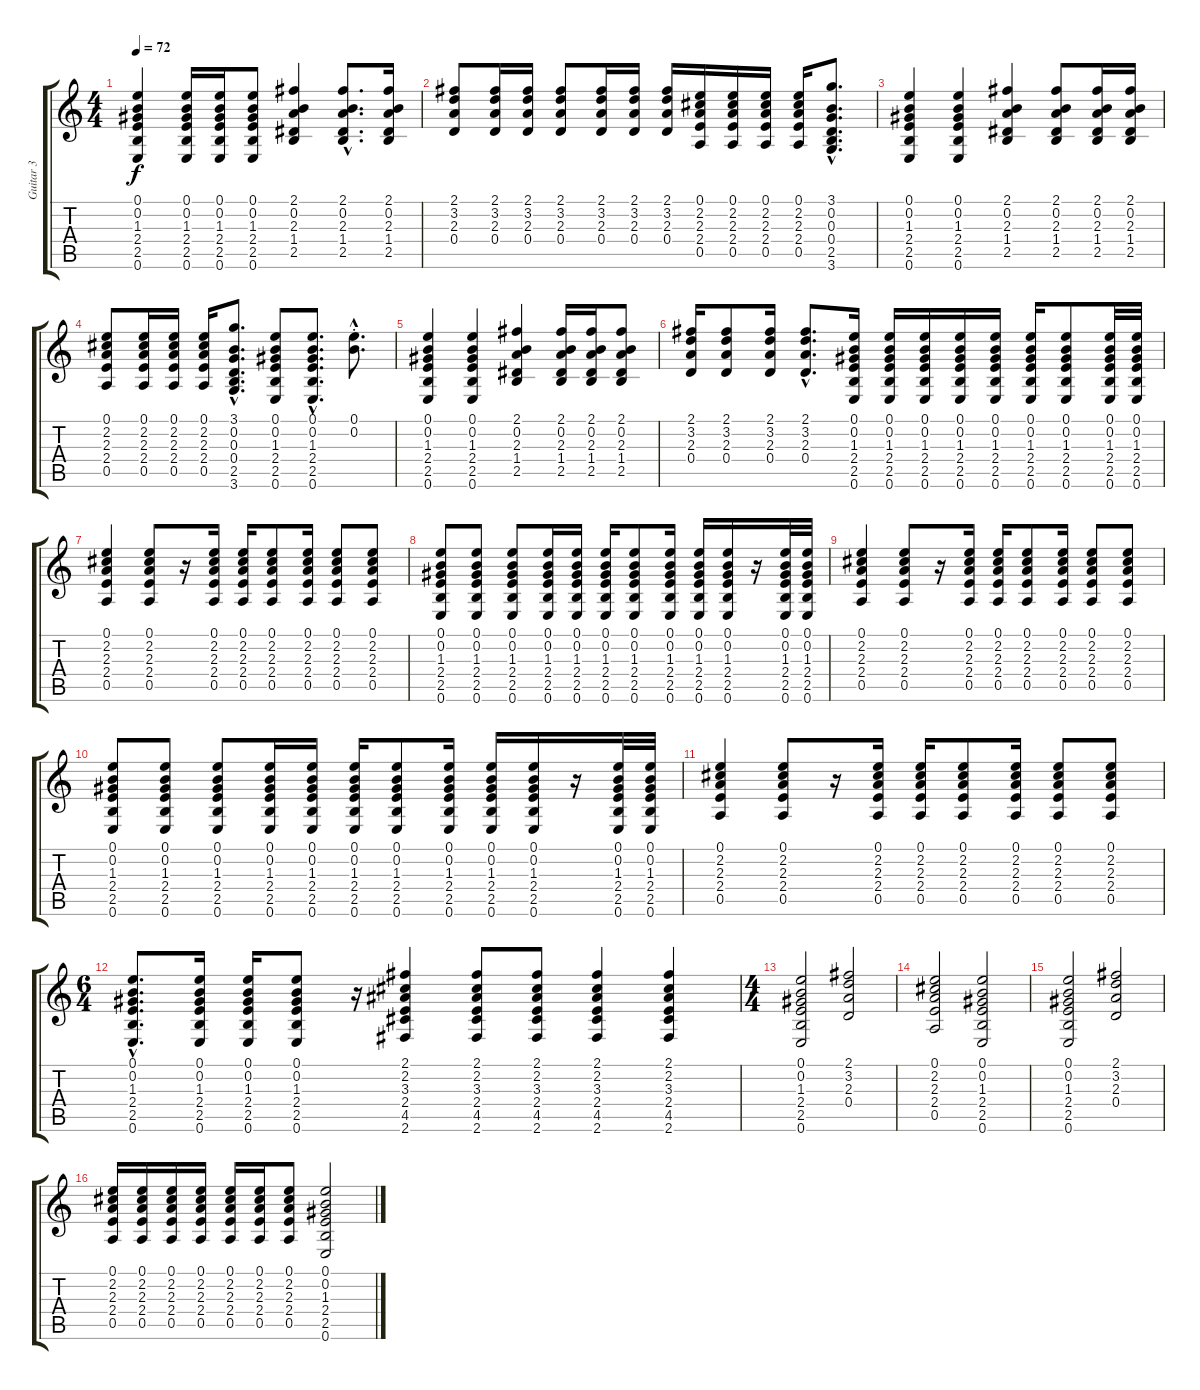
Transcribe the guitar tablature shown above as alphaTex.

\track ("Guitar 3" "Guitar 3") {instrument electricguitarclean}
\staff {score tabs}
\tuning (E4 B3 G3 D3 A2 E2) {hide}
\ts (4 4)
\tempo 72
\clef g2
\ks c
(0.1 0.2 1.3 2.4 2.5 0.6).4{dy f} (0.1 0.2 1.3 2.4 2.5 0.6).16 (0.1 0.2 1.3 2.4 2.5 0.6).16 (0.1 0.2 1.3 2.4 2.5 0.6).8 (2.1 0.2 2.3 1.4 2.5).4 (2.1{hac} 0.2{hac} 2.3{hac} 1.4{hac} 2.5{hac}).8{d} (2.1 0.2 2.3 1.4 2.5).16 |
(2.1 3.2 2.3 0.4).8 (2.1 3.2 2.3 0.4).16 (2.1 3.2 2.3 0.4).16 (2.1 3.2 2.3 0.4).8 (2.1 3.2 2.3 0.4).16 (2.1 3.2 2.3 0.4).16 (2.1 3.2 2.3 0.4).16 (0.1 2.2 2.3 2.4 0.5).16 (0.1 2.2 2.3 2.4 0.5).16 (0.1 2.2 2.3 2.4 0.5).16 (0.1 2.2 2.3 2.4 0.5).16 (3.1{hac} 0.2{hac} 0.3{hac} 0.4{hac} 2.5{hac} 3.6{hac}).8{d} |
(0.1 0.2 1.3 2.4 2.5 0.6).4 (0.1 0.2 1.3 2.4 2.5 0.6).4 (2.1 0.2 2.3 1.4 2.5).4 (2.1 0.2 2.3 1.4 2.5).8 (2.1 0.2 2.3 1.4 2.5).16 (2.1 0.2 2.3 1.4 2.5).16 |
(0.1 2.2 2.3 2.4 0.5).8 (0.1 2.2 2.3 2.4 0.5).16 (0.1 2.2 2.3 2.4 0.5).16 (0.1 2.2 2.3 2.4 0.5).16 (3.1{hac} 0.2{hac} 0.3{hac} 0.4{hac} 2.5{hac} 3.6{hac}).8{d} (0.1 0.2 1.3 2.4 2.5 0.6).8 (0.1{hac} 0.2{hac} 1.3{hac} 2.4{hac} 2.5{hac} 0.6{hac}).8{d} (0.1{hac st} 0.2{hac st}).8{d} |
(0.1 0.2 1.3 2.4 2.5 0.6).4 (0.1 0.2 1.3 2.4 2.5 0.6).4 (2.1 0.2 2.3 1.4 2.5).4 (2.1 0.2 2.3 1.4 2.5).16 (2.1 0.2 2.3 1.4 2.5).16 (2.1 0.2 2.3 1.4 2.5).8 |
(2.1 3.2 2.3 0.4).16 (2.1 3.2 2.3 0.4).8 (2.1 3.2 2.3 0.4).16 (2.1{hac} 3.2{hac} 2.3{hac} 0.4{hac}).8{d} (0.1 0.2 1.3 2.4 2.5 0.6).16 (0.1 0.2 1.3 2.4 2.5 0.6).16 (0.1 0.2 1.3 2.4 2.5 0.6).16 (0.1 0.2 1.3 2.4 2.5 0.6).16 (0.1 0.2 1.3 2.4 2.5 0.6).16 (0.1 0.2 1.3 2.4 2.5 0.6).16 (0.1 0.2 1.3 2.4 2.5 0.6).8 (0.1 0.2 1.3 2.4 2.5 0.6).32 (0.1 0.2 1.3 2.4 2.5 0.6).32 |
(0.1 2.2 2.3 2.4 0.5).4 (0.1 2.2 2.3 2.4 0.5).8 r.16 (0.1 2.2 2.3 2.4 0.5).16 (0.1 2.2 2.3 2.4 0.5).16 (0.1 2.2 2.3 2.4 0.5).8 (0.1 2.2 2.3 2.4 0.5).16 (0.1 2.2 2.3 2.4 0.5).8 (0.1 2.2 2.3 2.4 0.5).8 |
(0.1 0.2 1.3 2.4 2.5 0.6).8 (0.1 0.2 1.3 2.4 2.5 0.6).8 (0.1 0.2 1.3 2.4 2.5 0.6).8 (0.1 0.2 1.3 2.4 2.5 0.6).16 (0.1 0.2 1.3 2.4 2.5 0.6).16 (0.1 0.2 1.3 2.4 2.5 0.6).16 (0.1 0.2 1.3 2.4 2.5 0.6).8 (0.1 0.2 1.3 2.4 2.5 0.6).16 (0.1 0.2 1.3 2.4 2.5 0.6).16 (0.1 0.2 1.3 2.4 2.5 0.6).16 r.16 (0.1 0.2 1.3 2.4 2.5 0.6).32 (0.1 0.2 1.3 2.4 2.5 0.6).32 |
(0.1 2.2 2.3 2.4 0.5).4 (0.1 2.2 2.3 2.4 0.5).8 r.16 (0.1 2.2 2.3 2.4 0.5).16 (0.1 2.2 2.3 2.4 0.5).16 (0.1 2.2 2.3 2.4 0.5).8 (0.1 2.2 2.3 2.4 0.5).16 (0.1 2.2 2.3 2.4 0.5).8 (0.1 2.2 2.3 2.4 0.5).8 |
(0.1 0.2 1.3 2.4 2.5 0.6).8 (0.1 0.2 1.3 2.4 2.5 0.6).8 (0.1 0.2 1.3 2.4 2.5 0.6).8 (0.1 0.2 1.3 2.4 2.5 0.6).16 (0.1 0.2 1.3 2.4 2.5 0.6).16 (0.1 0.2 1.3 2.4 2.5 0.6).16 (0.1 0.2 1.3 2.4 2.5 0.6).8 (0.1 0.2 1.3 2.4 2.5 0.6).16 (0.1 0.2 1.3 2.4 2.5 0.6).16 (0.1 0.2 1.3 2.4 2.5 0.6).16 r.16 (0.1 0.2 1.3 2.4 2.5 0.6).32 (0.1 0.2 1.3 2.4 2.5 0.6).32 |
(0.1 2.2 2.3 2.4 0.5).4 (0.1 2.2 2.3 2.4 0.5).8 r.16 (0.1 2.2 2.3 2.4 0.5).16 (0.1 2.2 2.3 2.4 0.5).16 (0.1 2.2 2.3 2.4 0.5).8 (0.1 2.2 2.3 2.4 0.5).16 (0.1 2.2 2.3 2.4 0.5).8 (0.1 2.2 2.3 2.4 0.5).8 |
\ts (6 4)
(0.1{hac} 0.2{hac} 1.3{hac} 2.4{hac} 2.5{hac} 0.6{hac}).8{d} (0.1 0.2 1.3 2.4 2.5 0.6).16 (0.1 0.2 1.3 2.4 2.5 0.6).16 (0.1 0.2 1.3 2.4 2.5 0.6).8 r.16 (2.1 2.2 3.3 2.4 4.5 2.6).4 (2.1 2.2 3.3 2.4 4.5 2.6).8 (2.1 2.2 3.3 2.4 4.5 2.6).8 (2.1 2.2 3.3 2.4 4.5 2.6).4 (2.1 2.2 3.3 2.4 4.5 2.6).4 |
\ts (4 4)
(0.1 0.2 1.3 2.4 2.5 0.6).2 (2.1 3.2 2.3 0.4).2 |
(0.1 2.2 2.3 2.4 0.5).2 (0.1 0.2 1.3 2.4 2.5 0.6).2 |
(0.1 0.2 1.3 2.4 2.5 0.6).2 (2.1 3.2 2.3 0.4).2 |
(0.1 2.2 2.3 2.4 0.5).16 (0.1 2.2 2.3 2.4 0.5).16 (0.1 2.2 2.3 2.4 0.5).16 (0.1 2.2 2.3 2.4 0.5).16 (0.1 2.2 2.3 2.4 0.5).16 (0.1 2.2 2.3 2.4 0.5).16 (0.1 2.2 2.3 2.4 0.5).8 (0.1 0.2 1.3 2.4 2.5 0.6).2
